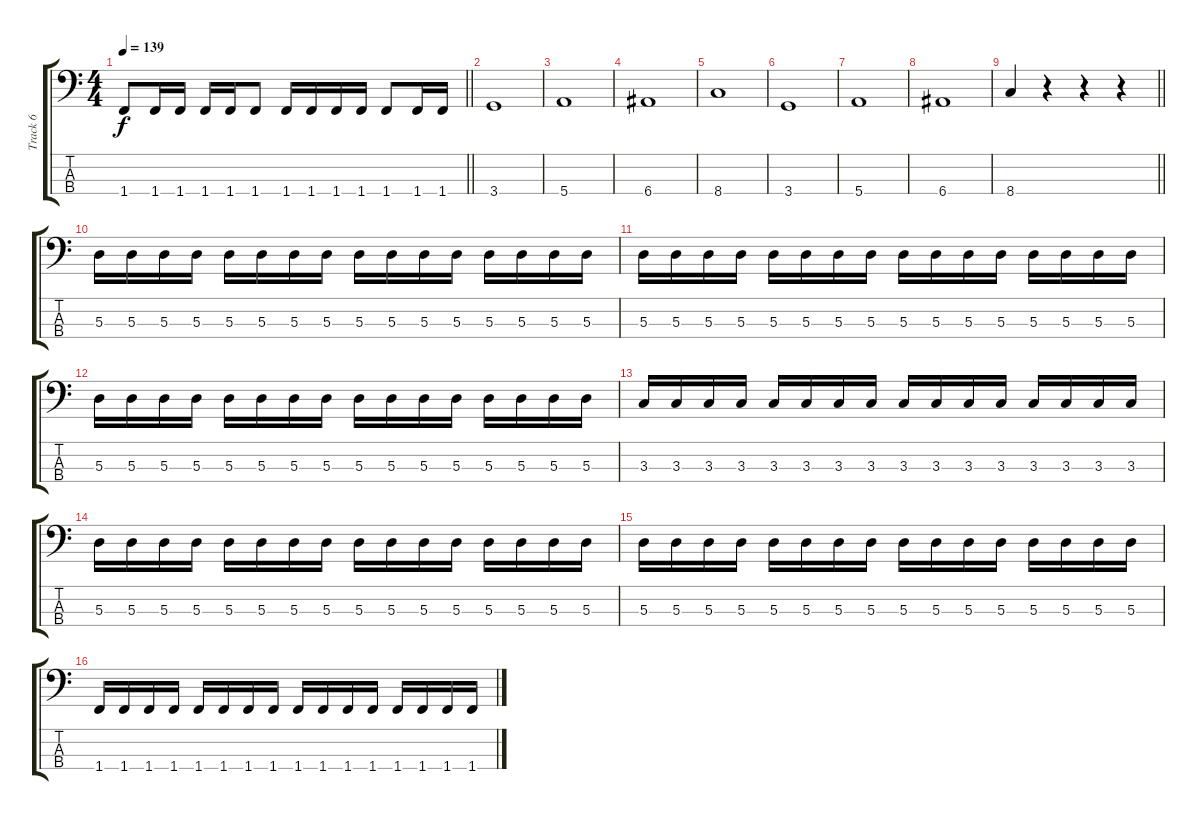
\track ("Track 6" "Track 6") {instrument electricbasspick}
\staff {score tabs}
\tuning (G2 D2 A1 E1) {hide}
\ts (4 4)
\tempo 139
\clef f4
\barLineRight lightlight
\ks c
1.4.8{dy f} 1.4.16 1.4.16 1.4.16 1.4.16 1.4.8 1.4.16 1.4.16 1.4.16 1.4.16 1.4.8 1.4.16 1.4.16 |
3.4.1 |
5.4.1 |
6.4.1 |
8.4.1 |
3.4.1 |
5.4.1 |
6.4.1 |
\barLineRight lightlight
8.4.4 r.4 r.4 r.4 |
5.3.16 5.3.16 5.3.16 5.3.16 5.3.16 5.3.16 5.3.16 5.3.16 5.3.16 5.3.16 5.3.16 5.3.16 5.3.16 5.3.16 5.3.16 5.3.16 |
5.3.16 5.3.16 5.3.16 5.3.16 5.3.16 5.3.16 5.3.16 5.3.16 5.3.16 5.3.16 5.3.16 5.3.16 5.3.16 5.3.16 5.3.16 5.3.16 |
5.3.16 5.3.16 5.3.16 5.3.16 5.3.16 5.3.16 5.3.16 5.3.16 5.3.16 5.3.16 5.3.16 5.3.16 5.3.16 5.3.16 5.3.16 5.3.16 |
3.3.16 3.3.16 3.3.16 3.3.16 3.3.16 3.3.16 3.3.16 3.3.16 3.3.16 3.3.16 3.3.16 3.3.16 3.3.16 3.3.16 3.3.16 3.3.16 |
5.3.16 5.3.16 5.3.16 5.3.16 5.3.16 5.3.16 5.3.16 5.3.16 5.3.16 5.3.16 5.3.16 5.3.16 5.3.16 5.3.16 5.3.16 5.3.16 |
5.3.16 5.3.16 5.3.16 5.3.16 5.3.16 5.3.16 5.3.16 5.3.16 5.3.16 5.3.16 5.3.16 5.3.16 5.3.16 5.3.16 5.3.16 5.3.16 |
1.4.16 1.4.16 1.4.16 1.4.16 1.4.16 1.4.16 1.4.16 1.4.16 1.4.16 1.4.16 1.4.16 1.4.16 1.4.16 1.4.16 1.4.16 1.4.16
